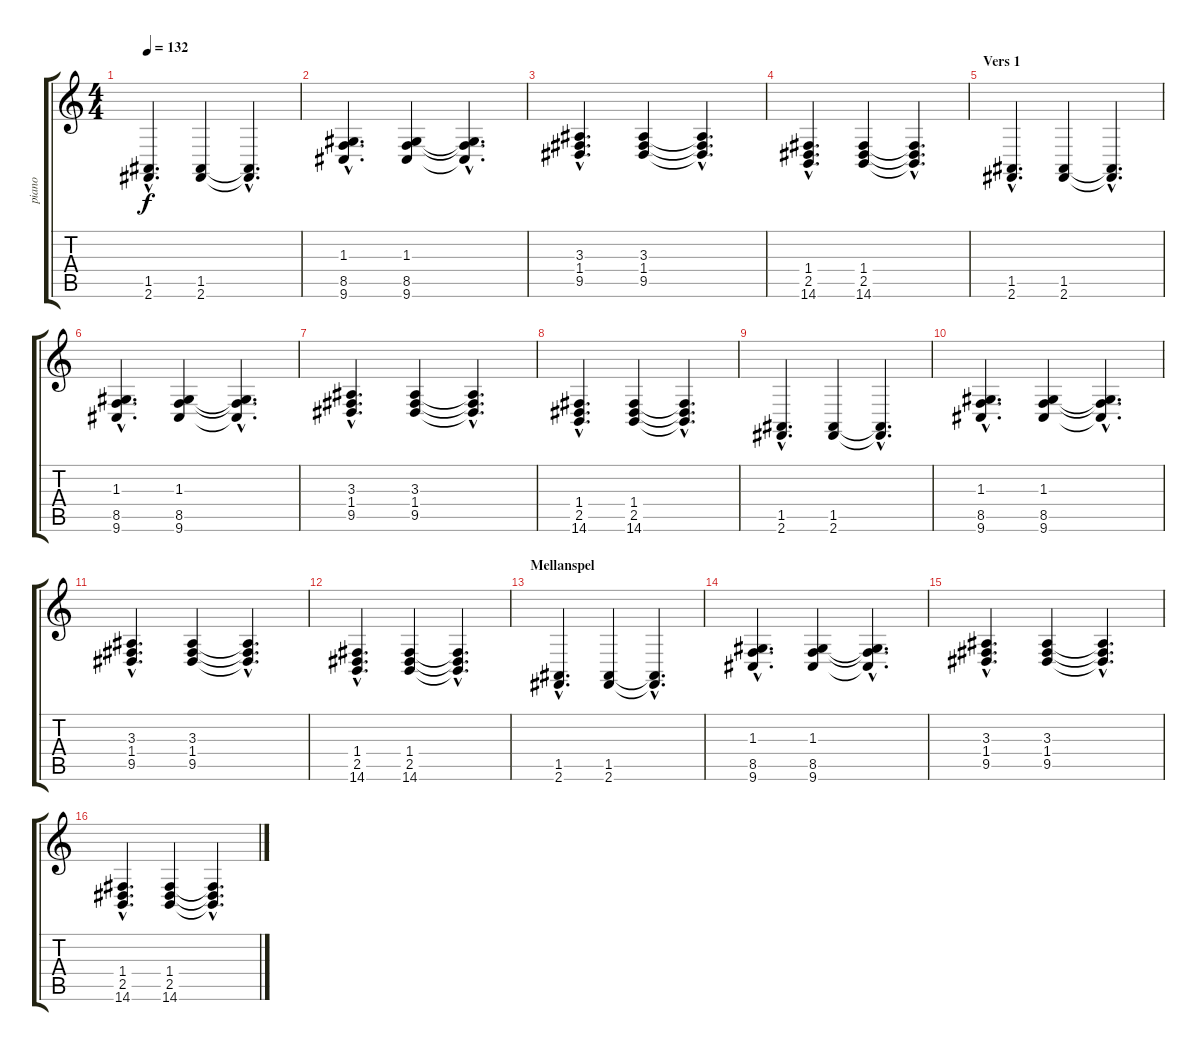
\track ("piano" "piano") {instrument acousticgrandpiano}
\staff {score tabs}
\tuning (E4 B3 G3 D3 A2 E2) {hide}
\ts (4 4)
\tempo 132
\clef g2
\ks c
(1.5{hac} 2.6{hac}).4{d dy f} (1.5 2.6).4 (1.5{hac t} 2.6{hac t}).4{d} |
(1.3{hac} 8.5{hac} 9.6{hac}).4{d} (1.3 8.5 9.6).4 (1.3{hac t} 8.5{hac t} 9.6{hac t}).4{d} |
(3.3{hac} 1.4{hac} 9.5{hac}).4{d} (3.3 1.4 9.5).4 (3.3{hac t} 1.4{hac t} 9.5{hac t}).4{d} |
(1.4{hac} 2.5{hac} 14.6{hac}).4{d} (1.4 2.5 14.6).4 (1.4{hac t} 2.5{hac t} 14.6{hac t}).4{d} |
\section ("" "Vers 1")
(1.5{hac} 2.6{hac}).4{d} (1.5 2.6).4 (1.5{hac t} 2.6{hac t}).4{d} |
(1.3{hac} 8.5{hac} 9.6{hac}).4{d} (1.3 8.5 9.6).4 (1.3{hac t} 8.5{hac t} 9.6{hac t}).4{d} |
(3.3{hac} 1.4{hac} 9.5{hac}).4{d} (3.3 1.4 9.5).4 (3.3{hac t} 1.4{hac t} 9.5{hac t}).4{d} |
(1.4{hac} 2.5{hac} 14.6{hac}).4{d} (1.4 2.5 14.6).4 (1.4{hac t} 2.5{hac t} 14.6{hac t}).4{d} |
(1.5{hac} 2.6{hac}).4{d} (1.5 2.6).4 (1.5{hac t} 2.6{hac t}).4{d} |
(1.3{hac} 8.5{hac} 9.6{hac}).4{d} (1.3 8.5 9.6).4 (1.3{hac t} 8.5{hac t} 9.6{hac t}).4{d} |
(3.3{hac} 1.4{hac} 9.5{hac}).4{d} (3.3 1.4 9.5).4 (3.3{hac t} 1.4{hac t} 9.5{hac t}).4{d} |
(1.4{hac} 2.5{hac} 14.6{hac}).4{d} (1.4 2.5 14.6).4 (1.4{hac t} 2.5{hac t} 14.6{hac t}).4{d} |
\section ("" "Mellanspel")
(1.5{hac} 2.6{hac}).4{d} (1.5 2.6).4 (1.5{hac t} 2.6{hac t}).4{d} |
(1.3{hac} 8.5{hac} 9.6{hac}).4{d} (1.3 8.5 9.6).4 (1.3{hac t} 8.5{hac t} 9.6{hac t}).4{d} |
(3.3{hac} 1.4{hac} 9.5{hac}).4{d} (3.3 1.4 9.5).4 (3.3{hac t} 1.4{hac t} 9.5{hac t}).4{d} |
(1.4{hac} 2.5{hac} 14.6{hac}).4{d} (1.4 2.5 14.6).4 (1.4{hac t} 2.5{hac t} 14.6{hac t}).4{d}
